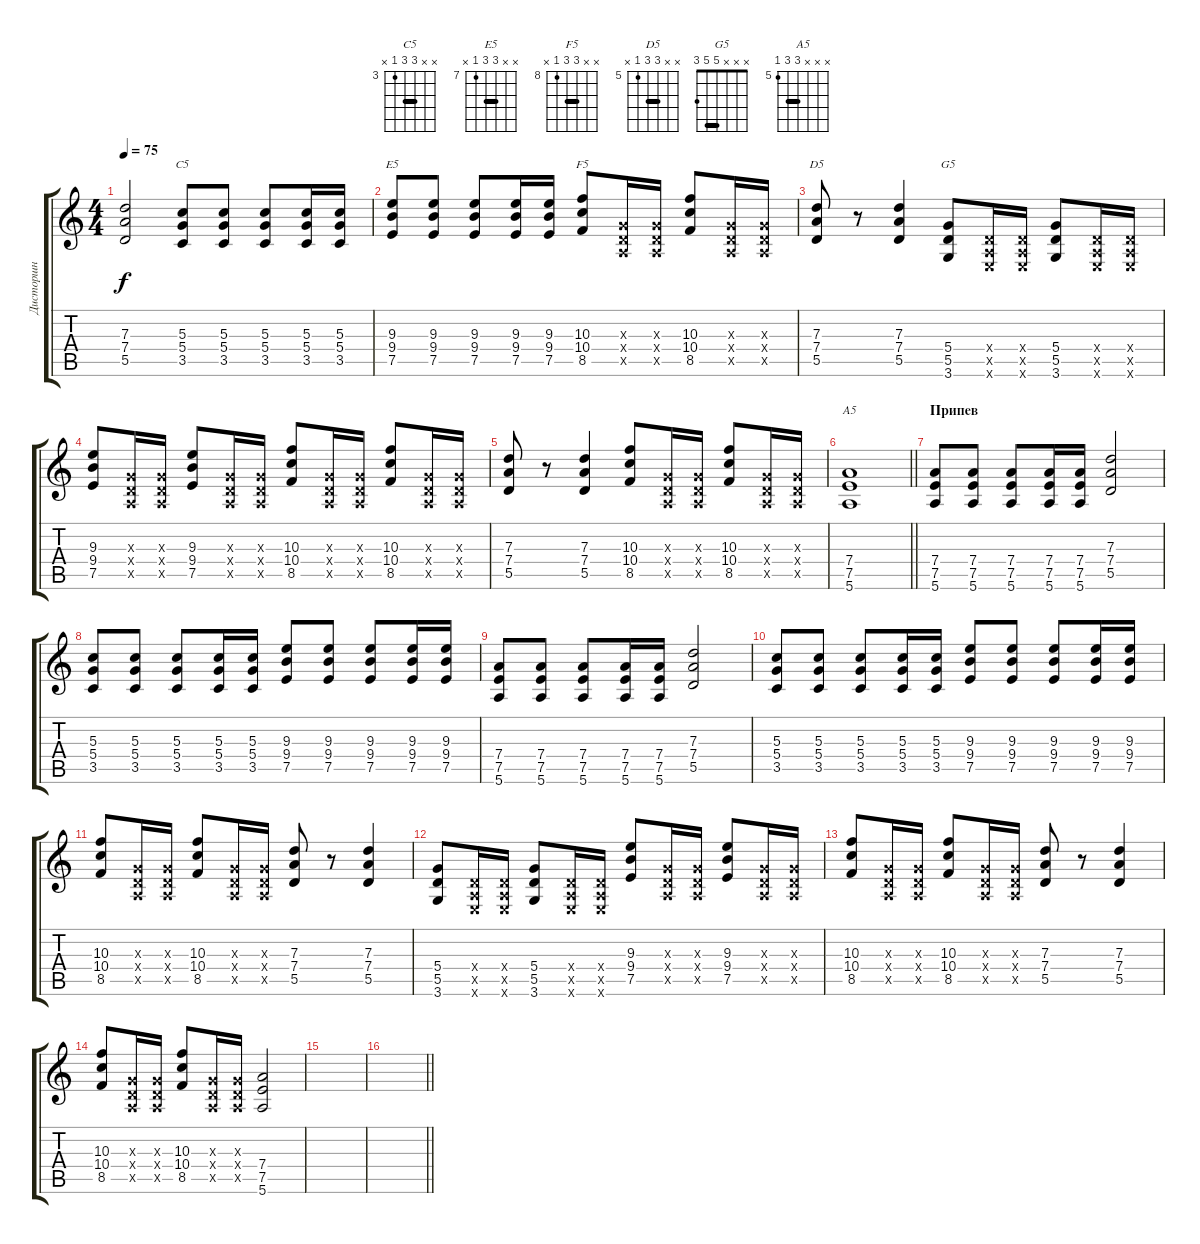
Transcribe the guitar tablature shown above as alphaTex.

\track ("Дисторшн" "Дисторшн") {instrument distortionguitar}
\staff {score tabs}
\tuning (E4 B3 G3 D3 A2 E2) {hide}
\chord ("C5" x x 5 5 3 x) {firstfret 3 barre 5}
\chord ("E5" x x 9 9 7 x) {firstfret 7 barre 9}
\chord ("F5" x x 10 10 8 x) {firstfret 8 barre 10}
\chord ("D5" x x 7 7 5 x) {firstfret 5 barre 7}
\chord ("G5" x x x 5 5 3) {barre 5}
\chord ("A5" x x x 7 7 5) {firstfret 5 barre 7}
\ts (4 4)
\tempo 75
\clef g2
\ks c
(7.3 7.4 5.5).2{dy f} (5.3 5.4 3.5).8{ch "C5"} (5.3 5.4 3.5).8 (5.3 5.4 3.5).8 (5.3 5.4 3.5).16 (5.3 5.4 3.5).16 |
(9.3 9.4 7.5).8{ch "E5"} (9.3 9.4 7.5).8 (9.3 9.4 7.5).8 (9.3 9.4 7.5).16 (9.3 9.4 7.5).16 (10.3 10.4 8.5).8{ch "F5"} (0.3{x} 0.4{x} 0.5{x}).16 (0.3{x} 0.4{x} 0.5{x}).16 (10.3 10.4 8.5).8 (0.3{x} 0.4{x} 0.5{x}).16 (0.3{x} 0.4{x} 0.5{x}).16 |
(7.3 7.4 5.5).8{ch "D5"} r.8 (7.3 7.4 5.5).4 (5.4 5.5 3.6).8{ch "G5"} (0.4{x} 0.5{x} 0.6{x}).16 (0.4{x} 0.5{x} 0.6{x}).16 (5.4 5.5 3.6).8 (0.4{x} 0.5{x} 0.6{x}).16 (0.4{x} 0.5{x} 0.6{x}).16 |
(9.3 9.4 7.5).8 (0.3{x} 0.4{x} 0.5{x}).16 (0.3{x} 0.4{x} 0.5{x}).16 (9.3 9.4 7.5).8 (0.3{x} 0.4{x} 0.5{x}).16 (0.3{x} 0.4{x} 0.5{x}).16 (10.3 10.4 8.5).8 (0.3{x} 0.4{x} 0.5{x}).16 (0.3{x} 0.4{x} 0.5{x}).16 (10.3 10.4 8.5).8 (0.3{x} 0.4{x} 0.5{x}).16 (0.3{x} 0.4{x} 0.5{x}).16 |
(7.3 7.4 5.5).8 r.8 (7.3 7.4 5.5).4 (10.3 10.4 8.5).8 (0.3{x} 0.4{x} 0.5{x}).16 (0.3{x} 0.4{x} 0.5{x}).16 (10.3 10.4 8.5).8 (0.3{x} 0.4{x} 0.5{x}).16 (0.3{x} 0.4{x} 0.5{x}).16 |
\barLineRight lightlight
(7.4 7.5 5.6).1{ch "A5"} |
\section ("" "Припев")
(7.4 7.5 5.6).8 (7.4 7.5 5.6).8 (7.4 7.5 5.6).8 (7.4 7.5 5.6).16 (7.4 7.5 5.6).16 (7.3 7.4 5.5).2 |
(5.3 5.4 3.5).8 (5.3 5.4 3.5).8 (5.3 5.4 3.5).8 (5.3 5.4 3.5).16 (5.3 5.4 3.5).16 (9.3 9.4 7.5).8 (9.3 9.4 7.5).8 (9.3 9.4 7.5).8 (9.3 9.4 7.5).16 (9.3 9.4 7.5).16 |
(7.4 7.5 5.6).8 (7.4 7.5 5.6).8 (7.4 7.5 5.6).8 (7.4 7.5 5.6).16 (7.4 7.5 5.6).16 (7.3 7.4 5.5).2 |
(5.3 5.4 3.5).8 (5.3 5.4 3.5).8 (5.3 5.4 3.5).8 (5.3 5.4 3.5).16 (5.3 5.4 3.5).16 (9.3 9.4 7.5).8 (9.3 9.4 7.5).8 (9.3 9.4 7.5).8 (9.3 9.4 7.5).16 (9.3 9.4 7.5).16 |
(10.3 10.4 8.5).8 (0.3{x} 0.4{x} 0.5{x}).16 (0.3{x} 0.4{x} 0.5{x}).16 (10.3 10.4 8.5).8 (0.3{x} 0.4{x} 0.5{x}).16 (0.3{x} 0.4{x} 0.5{x}).16 (7.3 7.4 5.5).8 r.8 (7.3 7.4 5.5).4 |
(5.4 5.5 3.6).8 (0.4{x} 0.5{x} 0.6{x}).16 (0.4{x} 0.5{x} 0.6{x}).16 (5.4 5.5 3.6).8 (0.4{x} 0.5{x} 0.6{x}).16 (0.4{x} 0.5{x} 0.6{x}).16 (9.3 9.4 7.5).8 (0.3{x} 0.4{x} 0.5{x}).16 (0.3{x} 0.4{x} 0.5{x}).16 (9.3 9.4 7.5).8 (0.3{x} 0.4{x} 0.5{x}).16 (0.3{x} 0.4{x} 0.5{x}).16 |
(10.3 10.4 8.5).8 (0.3{x} 0.4{x} 0.5{x}).16 (0.3{x} 0.4{x} 0.5{x}).16 (10.3 10.4 8.5).8 (0.3{x} 0.4{x} 0.5{x}).16 (0.3{x} 0.4{x} 0.5{x}).16 (7.3 7.4 5.5).8 r.8 (7.3 7.4 5.5).4 |
(10.3 10.4 8.5).8 (0.3{x} 0.4{x} 0.5{x}).16 (0.3{x} 0.4{x} 0.5{x}).16 (10.3 10.4 8.5).8 (0.3{x} 0.4{x} 0.5{x}).16 (0.3{x} 0.4{x} 0.5{x}).16 (7.4 7.5 5.6).2 |
|
\barLineRight lightlight
